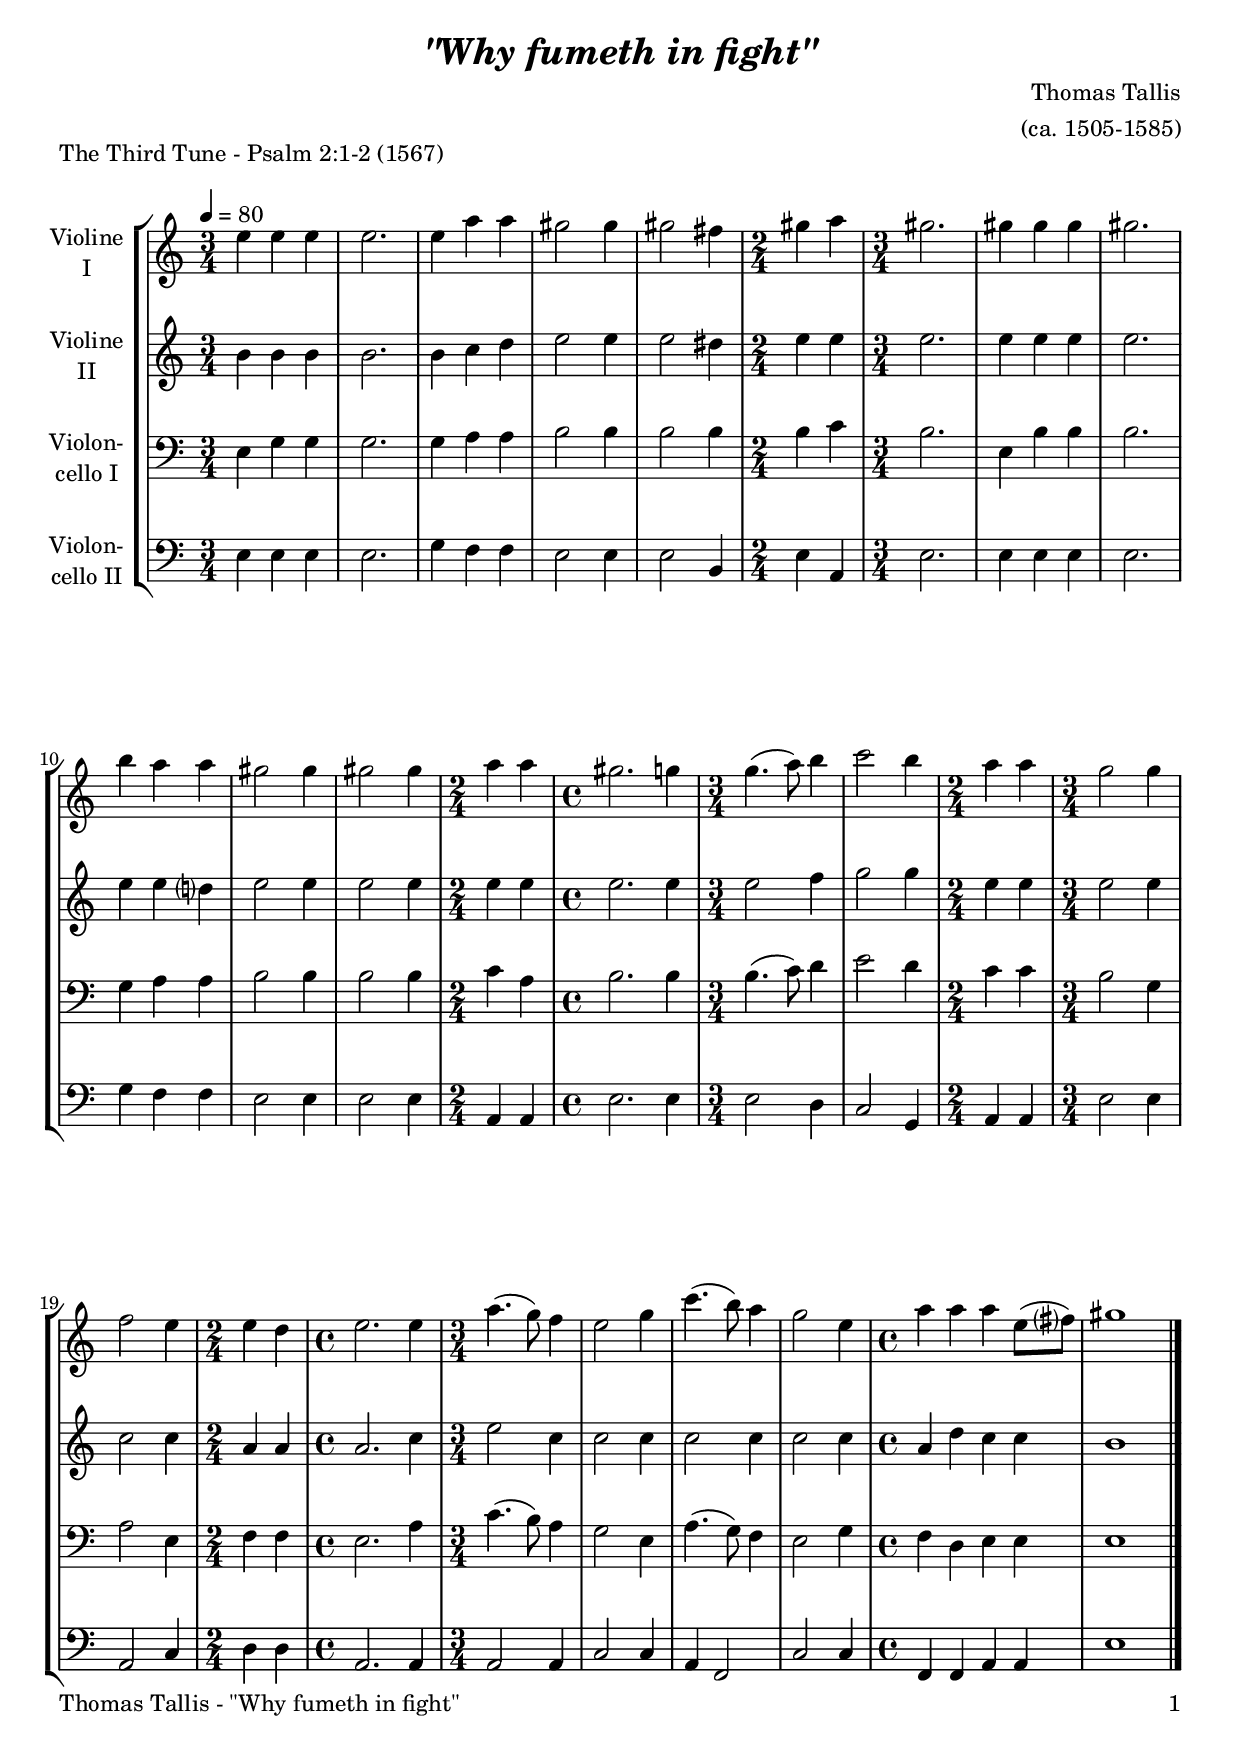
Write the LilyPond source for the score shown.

\version "2.24.1"
\include "deutsch.ly"

#(set-global-staff-size 20)

\header {
  title     = \markup \bold \italic "\"Why fumeth in fight\""
  composer  = "Thomas Tallis"
  arranger  = "(ca. 1505-1585)"
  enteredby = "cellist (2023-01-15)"
  piece     = "The Third Tune - Psalm 2:1-2 (1567)"
}

voiceconsts = {
  \key a \minor
  \time 3/4
  \clef "treble"
%  \numericTimeSignature
  \compressEmptyMeasures
  % Set default beaming for all staves
%  \set Timing.beamExceptions = #'()
%  \set Timing.baseMoment     = #(ly:make-moment 1 4)
%  \set Timing.beatStructure  = #'(1 1 1)
  \tempo 4=80
}

mist = "string ensemble 1"
mivl = "violin"
miba = "cello"
mipz = "pizzicato strings"

dsaf = \mark \markup \box \italic "Dal Segno al Fine"
fine = \mark \markup \box \italic "Fine"

va = \relative c'' {
  \voiceconsts

  e4 e e
  e2.
  e4 a a
  gis2 gis4
  gis2 fis4 \time 2/4
  gis a \time 3/4
  gis2.
  gis4 gis gis
  gis2.

  h4 a a
  gis2 gis4
  gis2 gis4 \time 2/4
  a4 a \time 4/4
  gis2. g4 \time 3/4
  g4.( a8) h4
  c2 h4 \time 2/4
  a a \time 3/4
  g2 g4

  f2 e4 \time 2/4
  e d \time 4/4
  e2. e4 \time 3/4
  a4.( g8) f4
  e2 g4
  c4.( h8) a4
  g2 e4 \time 4/4
  a a a e8( fis?)
  gis1 \bar "|."
}

vb = \relative c'' {
  \voiceconsts

  h4 h h
  h2.
  h4 c d
  e2 e4
  e2 dis4 \time 2/4
  e e \time 3/4
  e2.
  e4 e e
  e2.

  e4 e d?
  e2 e4
  e2 e4 \time 2/4
  e e \time 4/4
  e2. e4 \time 3/4
  e2 f4
  g2 g4 \time 2/4
  e e \time 3/4
  e2 e4

  c2 c4 \time 2/4
  a a \time 4/4
  a2. c4 \time 3/4
  e2 c4
  c2 c4
  c2 c4
  c2 c4 \time 4/4
  a d c c
  h1 \bar "|."
}

vc = \relative c {
  \voiceconsts
  \clef "bass"
  
  e4 g g
  g2.
  g4 a a
  h2 h4
  h2 h4 \time 2/4
  h c \time 3/4
  h2.
  e,4 h' h
  h2.

  g4 a a
  h2 h4
  h2 h4 \time 2/4
  c a \time 4/4
  h2. h4 \time 3/4
  h4.( c8) d4
  e2 d4 \time 2/4
  c c \time 3/4
  h2 g4

  a2 e4 \time 2/4
  f f \time 4/4
  e2. a4 \time 3/4
  c4.( h8) a4
  g2 e4
  a4.( g8) f4
  e2 g4 \time 4/4
  f d e e
  e1 \bar "|."
}

vd = \relative c {
  \voiceconsts
  \clef "bass"

  e4 e e
  e2.
  g4 f f
  e2 e4
  e2 h4 \time 2/4
  e a, \time 3/4
  e'2.
  e4 e e
  e2.

  g4 f f
  e2 e4
  e2 e4 \time 2/4
  a, a \time 4/4
  e'2. e4 \time 3/4
  e2 d4
  c2 g4 \time 2/4
  a a \time 3/4
  e'2 e4

  a,2 c4 \time 2/4
  d d \time 4/4
  a2. a4 \time 3/4
  a2 a4
  c2 c4
  a f2
  c' c4 \time 4/4
  f, f a a
  e'1 \bar "|."
}


music = \new StaffGroup <<
      \new Staff {
	\set Staff.midiInstrument = \mivl
	\set Staff.instrumentName = \markup \center-column { "Violine" "I" }
	\transpose a a { \va }
      }

      \new Staff {
	\set Staff.midiInstrument = \mivl
	\set Staff.instrumentName = \markup \center-column { "Violine" "II" }
	\transpose a a { \vb }
      }

      \new Staff {
	\set Staff.midiInstrument = \miba
	\set Staff.instrumentName = \markup \center-column { "Violon-" "cello I" }
	\transpose a a { \vc }
      }

      \new Staff {
	\set Staff.midiInstrument = \miba
	\set Staff.instrumentName = \markup \center-column { "Violon-" "cello II" }
	\transpose a a { \vd }
      }
>>

\book {
  \paper {
    print-page-number = ##t
    print-first-page-number = ##t
    ragged-last-bottom = ##f
    oddHeaderMarkup = \markup \null
    evenHeaderMarkup = \markup \null
    oddFooterMarkup = \markup {
      \fill-line {
        \if \should-print-page-number
        "Thomas Tallis - \"Why fumeth in fight\"" \fromproperty #'page:page-number-string
      }
    }
    evenFooterMarkup = \oddFooterMarkup
  } \score {
    \music
    \layout {}
  }

  \score {
    \unfoldRepeats \music

    \midi {
      \context {
        \Score
      }
    }
  }
}